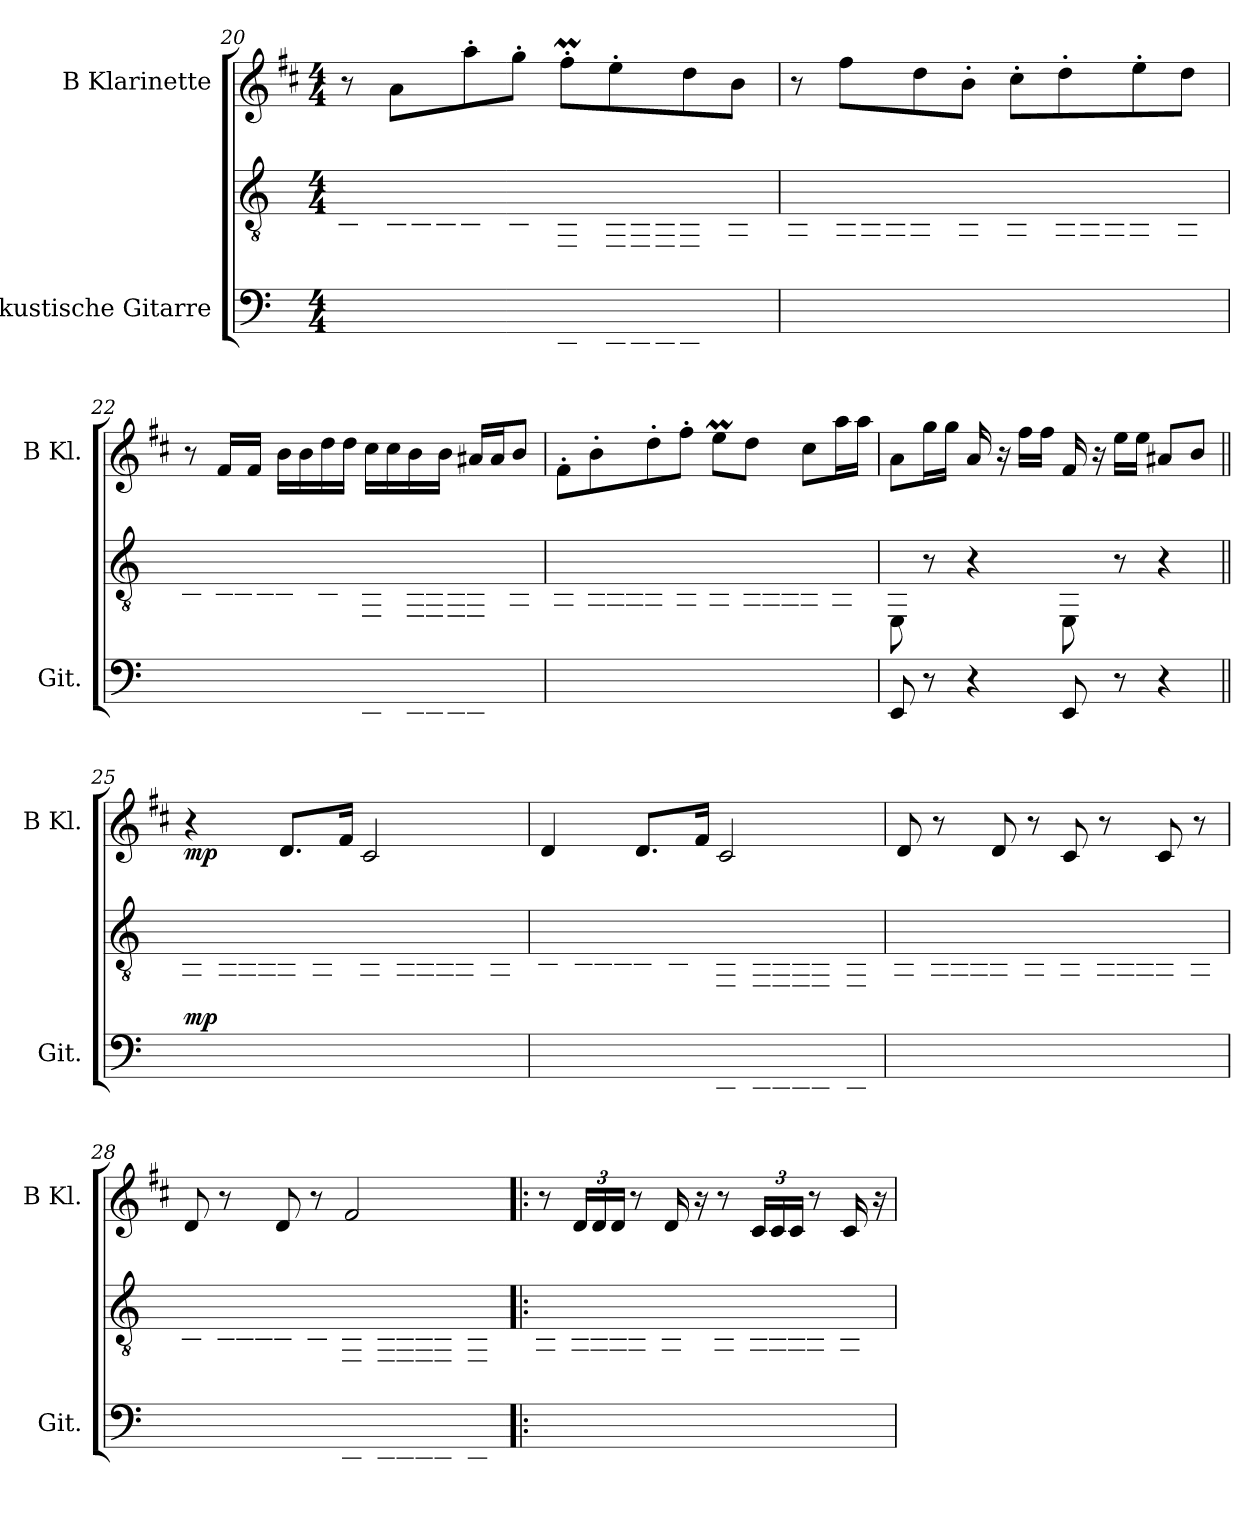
**kern	**kern	**dynam	**kern	**dynam
*part2	*part2	*part2	*part1	*part1
*staff3	*staff2	*staff2/3	*staff1	*staff1
*I"Akustische Gitarre	*	*	*I"B Klarinette	*
*I'Git.	*	*	*I'B Kl.	*
!!LO:LB:g=z
*	*clefGv2	*	*clefG2	*
*	*	*	*ITrd1c2	*
*k[]	*k[]	*	*k[]	*
*M4/4	*M4/4	*	*M4/4	*
=20	=20	=20	=20	=20
8C\ 8Eyy\ 8Gyy\ 8cyy\ 8eyy\L	8C\ 8E\yy 8G\yy 8c\yy 8e\yyL	.	8r	.
*Xbrackettup	*Xbrackettup	*	*	*
24C\ 24Eyy\ 24Gyy\ 24cyy\ 24eyy\L	24C\ 24E\yy 24G\yy 24c\yy 24e\yyL	.	8g\L	.
24C\ 24Eyy\ 24Gyy\ 24cyy\ 24eyy\	24C\ 24E\yy 24G\yy 24c\yy 24e\yy	.	.	.
24C\ 24Eyy\ 24Gyy\ 24cyy\ 24eyy\JJ	24C\ 24E\yy 24G\yy 24c\yy 24e\yyJJ	.	.	.
8C\ 8Eyy\ 8Gyy\ 8cyy\ 8eyy\L	8C\ 8E\yy 8G\yy 8c\yy 8e\yyL	.	8gg'\	.
8C\ 8Eyy\ 8Gyy\ 8cyy\ 8eyy\J	8C\ 8E\yy 8G\yy 8c\yy 8e\yyJ	.	8ff'\J	.
8EE\ 8BByy\ 8Eyy\ 8G#yy\ 8Byy\ 8eyy\L	8EE\ 8BB\yy 8E\yy 8G#X\yy 8B\yy 8e\yyL	.	8eem'\L	.
24EE\ 24BByy\ 24Eyy\ 24G#yy\ 24Byy\ 24eyy\L	24EE\ 24BB\yy 24E\yy 24G#\yy 24B\yy 24e\yyL	.	8dd'\	.
24EE\ 24BByy\ 24Eyy\ 24G#yy\ 24Byy\ 24eyy\	24EE\ 24BB\yy 24E\yy 24G#\yy 24B\yy 24e\yy	.	.	.
24EE\ 24BByy\ 24Eyy\ 24G#yy\ 24Byy\ 24eyy\JJ	24EE\ 24BB\yy 24E\yy 24G#\yy 24B\yy 24e\yyJJ	.	.	.
8EE\ 8BByy\ 8Eyy\ 8G#yy\ 8Byy\ 8eyy\L	8EE\ 8BB\yy 8E\yy 8G#\yy 8B\yy 8e\yyL	.	8cc\	.
8AA\ 8Eyy\ 8Ayy\ 8cyy\ 8eyy\J	8AA\ 8E\yy 8A\yy 8c\yy 8e\yyJ	.	8a\J	.
=21	=21	=21	=21	=21
8AA\ 8Eyy\ 8Ayy\ 8cyy\ 8eyy\L	8AA\ 8E\yy 8A\yy 8c\yy 8e\yyL	.	8r	.
24AA\ 24Eyy\ 24Ayy\ 24cyy\ 24eyy\L	24AA\ 24E\yy 24A\yy 24c\yy 24e\yyL	.	8ee\L	.
24AA\ 24Eyy\ 24Ayy\ 24cyy\ 24eyy\	24AA\ 24E\yy 24A\yy 24c\yy 24e\yy	.	.	.
24AA\ 24Eyy\ 24Ayy\ 24cyy\ 24eyy\JJ	24AA\ 24E\yy 24A\yy 24c\yy 24e\yyJJ	.	.	.
8AA\ 8Eyy\ 8Ayy\ 8cyy\ 8eyy\L	8AA\ 8E\yy 8A\yy 8c\yy 8e\yyL	.	8cc\	.
8AA\ 8Eyy\ 8Ayy\ 8cyy\ 8eyy\J	8AA\ 8E\yy 8A\yy 8c\yy 8e\yyJ	.	8a'\J	.
8GG\ 8BByy\ 8Dyy\ 8Gyy\ 8dyy\ 8gyy\L	8GG\ 8BB\yy 8D\yy 8G\yy 8d\yy 8g\yyL	.	8b'\L	.
24GG\ 24BByy\ 24Dyy\ 24Gyy\ 24dyy\ 24gyy\L	24GG\ 24BB\yy 24D\yy 24G\yy 24d\yy 24g\yyL	.	8cc'\	.
24GG\ 24BByy\ 24Dyy\ 24Gyy\ 24dyy\ 24gyy\	24GG\ 24BB\yy 24D\yy 24G\yy 24d\yy 24g\yy	.	.	.
24GG\ 24BByy\ 24Dyy\ 24Gyy\ 24dyy\ 24gyy\JJ	24GG\ 24BB\yy 24D\yy 24G\yy 24d\yy 24g\yyJJ	.	.	.
8GG\ 8BByy\ 8Dyy\ 8Gyy\ 8dyy\ 8gyy\L	8GG\ 8BB\yy 8D\yy 8G\yy 8d\yy 8g\yyL	.	8dd'\	.
8GG\ 8BByy\ 8Dyy\ 8Gyy\ 8dyy\ 8gyy\J	8GG\ 8BB\yy 8D\yy 8G\yy 8d\yy 8g\yyJ	.	8cc\J	.
!!LO:LB:g=z
=22	=22	=22	=22	=22
8C\ 8Eyy\ 8Gyy\ 8cyy\ 8eyy\L	8C\ 8E\yy 8G\yy 8c\yy 8e\yyL	.	8r	.
24C\ 24Eyy\ 24Gyy\ 24cyy\ 24eyy\L	24C\ 24E\yy 24G\yy 24c\yy 24e\yyL	.	16e/LL	.
24C\ 24Eyy\ 24Gyy\ 24cyy\ 24eyy\	24C\ 24E\yy 24G\yy 24c\yy 24e\yy	.	.	.
.	.	.	16e/JJ	.
24C\ 24Eyy\ 24Gyy\ 24cyy\ 24eyy\JJ	24C\ 24E\yy 24G\yy 24c\yy 24e\yyJJ	.	.	.
8C\ 8Eyy\ 8Gyy\ 8cyy\ 8eyy\L	8C\ 8E\yy 8G\yy 8c\yy 8e\yyL	.	16a\LL	.
.	.	.	16a\	.
8C\ 8Eyy\ 8Gyy\ 8cyy\ 8eyy\J	8C\ 8E\yy 8G\yy 8c\yy 8e\yyJ	.	16cc\	.
.	.	.	16cc\JJ	.
8EE\ 8BByy\ 8Eyy\ 8G#Xyy\ 8Byy\ 8eyy\L	8EE\ 8BB\yy 8E\yy 8G#X\yy 8B\yy 8e\yyL	.	16b\LL	.
.	.	.	16b\	.
24EE\ 24BByy\ 24Eyy\ 24G#yy\ 24Byy\ 24eyy\L	24EE\ 24BB\yy 24E\yy 24G#\yy 24B\yy 24e\yyL	.	16a\	.
24EE\ 24BByy\ 24Eyy\ 24G#yy\ 24Byy\ 24eyy\	24EE\ 24BB\yy 24E\yy 24G#\yy 24B\yy 24e\yy	.	.	.
.	.	.	16a\JJ	.
24EE\ 24BByy\ 24Eyy\ 24G#yy\ 24Byy\ 24eyy\JJ	24EE\ 24BB\yy 24E\yy 24G#\yy 24B\yy 24e\yyJJ	.	.	.
8EE\ 8BByy\ 8Eyy\ 8G#yy\ 8Byy\ 8eyy\L	8EE\ 8BB\yy 8E\yy 8G#\yy 8B\yy 8e\yyL	.	16g#X/LL	.
.	.	.	16g#/J	.
8AA\ 8Eyy\ 8Ayy\ 8cyy\ 8eyy\J	8AA\ 8E\yy 8A\yy 8c\yy 8e\yyJ	.	8a/J	.
=23	=23	=23	=23	=23
8AA\ 8Eyy\ 8Ayy\ 8cyy\ 8eyy\L	8AA\ 8E\yy 8A\yy 8c\yy 8e\yyL	.	8e'\L	.
24AA\ 24Eyy\ 24Ayy\ 24cyy\ 24eyy\L	24AA\ 24E\yy 24A\yy 24c\yy 24e\yyL	.	8a'\	.
24AA\ 24Eyy\ 24Ayy\ 24cyy\ 24eyy\	24AA\ 24E\yy 24A\yy 24c\yy 24e\yy	.	.	.
24AA\ 24Eyy\ 24Ayy\ 24cyy\ 24eyy\JJ	24AA\ 24E\yy 24A\yy 24c\yy 24e\yyJJ	.	.	.
8AA\ 8Eyy\ 8Ayy\ 8cyy\ 8eyy\L	8AA\ 8E\yy 8A\yy 8c\yy 8e\yyL	.	8cc'\	.
8AA\ 8Eyy\ 8Ayy\ 8cyy\ 8eyy\J	8AA\ 8E\yy 8A\yy 8c\yy 8e\yyJ	.	8ee'\J	.
8GG\ 8BByy\ 8Dyy\ 8Gyy\ 8dyy\ 8gyy\L	8GG\ 8BB\yy 8D\yy 8G\yy 8d\yy 8g\yyL	.	8ddM\L	.
24GG\ 24BByy\ 24Dyy\ 24Gyy\ 24dyy\ 24gyy\L	24GG\ 24BB\yy 24D\yy 24G\yy 24d\yy 24g\yyL	.	8cc\J	.
24GG\ 24BByy\ 24Dyy\ 24Gyy\ 24dyy\ 24gyy\	24GG\ 24BB\yy 24D\yy 24G\yy 24d\yy 24g\yy	.	.	.
24GG\ 24BByy\ 24Dyy\ 24Gyy\ 24dyy\ 24gyy\JJ	24GG\ 24BB\yy 24D\yy 24G\yy 24d\yy 24g\yyJJ	.	.	.
8GG\ 8BByy\ 8Dyy\ 8Gyy\ 8dyy\ 8gyy\L	8GG\ 8BB\yy 8D\yy 8G\yy 8d\yy 8g\yyL	.	8b\L	.
8GG\ 8BByy\ 8Dyy\ 8Gyy\ 8dyy\ 8gyy\J	8GG\ 8BB\yy 8D\yy 8G\yy 8d\yy 8g\yyJ	.	16gg\L	.
.	.	.	16gg\JJ	.
!!LO:PB:g=z
=24	=24	=24	=24	=24
8EE 8Cyy 8Eyy 8Gyy 8cyy 8eyy	8EE\ 8C\yy 8E\yy 8G\yy 8c\yy 8e\yy	.	8g\L	.
8r	8r	.	16ff\L	.
.	.	.	16ff\JJ	.
4r	4r	.	16g/	.
.	.	.	16r	.
.	.	.	16ee\LL	.
.	.	.	16ee\JJ	.
8EE 8AAyy 8Dyy 8Byy 8eyy 8g#yy	8EE\ 8AA\yy 8D\yy 8B\yy 8e\yy 8g#X\yy	.	16e/	.
.	.	.	16r	.
8r	8r	.	16dd\LL	.
.	.	.	16dd\JJ	.
4r	4r	.	8g#X/L	.
.	.	.	8a/J	.
=25||	=25||	=25||	=25||	=25||
!	!	!LO:DY:b	!	!LO:DY:b
8AA\ 8Eyy\ 8Ayy\ 8cyy\ 8eyy\L	8AA\ 8E\yy 8A\yy 8c\yy 8e\yyL	mp	4r	mp
24AA\ 24Eyy\ 24Ayy\ 24cyy\ 24eyy\L	24AA\ 24E\yy 24A\yy 24c\yy 24e\yyL	.	.	.
24AA\ 24Eyy\ 24Ayy\ 24cyy\ 24eyy\	24AA\ 24E\yy 24A\yy 24c\yy 24e\yy	.	.	.
24AA\ 24Eyy\ 24Ayy\ 24cyy\ 24eyy\JJ	24AA\ 24E\yy 24A\yy 24c\yy 24e\yyJJ	.	.	.
8AA\ 8Eyy\ 8Ayy\ 8cyy\ 8eyy\L	8AA\ 8E\yy 8A\yy 8c\yy 8e\yyL	.	8.c/L	.
8AA\ 8Eyy\ 8Ayy\ 8cyy\ 8eyy\J	8AA\ 8E\yy 8A\yy 8c\yy 8e\yyJ	.	.	.
.	.	.	16e/Jk	.
8GG\ 8BByy\ 8Dyy\ 8Gyy\ 8dyy\ 8gyy\L	8GG\ 8BB\yy 8D\yy 8G\yy 8d\yy 8g\yyL	.	2B/	.
24GG\ 24BByy\ 24Dyy\ 24Gyy\ 24dyy\ 24gyy\L	24GG\ 24BB\yy 24D\yy 24G\yy 24d\yy 24g\yyL	.	.	.
24GG\ 24BByy\ 24Dyy\ 24Gyy\ 24dyy\ 24gyy\	24GG\ 24BB\yy 24D\yy 24G\yy 24d\yy 24g\yy	.	.	.
24GG\ 24BByy\ 24Dyy\ 24Gyy\ 24dyy\ 24gyy\JJ	24GG\ 24BB\yy 24D\yy 24G\yy 24d\yy 24g\yyJJ	.	.	.
8GG\ 8BByy\ 8Dyy\ 8Gyy\ 8dyy\ 8gyy\L	8GG\ 8BB\yy 8D\yy 8G\yy 8d\yy 8g\yyL	.	.	.
8GG\ 8BByy\ 8Dyy\ 8Gyy\ 8dyy\ 8gyy\J	8GG\ 8BB\yy 8D\yy 8G\yy 8d\yy 8g\yyJ	.	.	.
!!LO:LB:g=z
=26	=26	=26	=26	=26
8C\ 8Eyy\ 8Gyy\ 8cyy\ 8eyy\L	8C\ 8E\yy 8G\yy 8c\yy 8e\yyL	.	4c/	.
24C\ 24Eyy\ 24Gyy\ 24cyy\ 24eyy\L	24C\ 24E\yy 24G\yy 24c\yy 24e\yyL	.	.	.
24C\ 24Eyy\ 24Gyy\ 24cyy\ 24eyy\	24C\ 24E\yy 24G\yy 24c\yy 24e\yy	.	.	.
24C\ 24Eyy\ 24Gyy\ 24cyy\ 24eyy\JJ	24C\ 24E\yy 24G\yy 24c\yy 24e\yyJJ	.	.	.
8C\ 8Eyy\ 8Gyy\ 8cyy\ 8eyy\L	8C\ 8E\yy 8G\yy 8c\yy 8e\yyL	.	8.c/L	.
8C\ 8Eyy\ 8Gyy\ 8cyy\ 8eyy\J	8C\ 8E\yy 8G\yy 8c\yy 8e\yyJ	.	.	.
.	.	.	16e/Jk	.
8EE\ 8BByy\ 8Eyy\ 8G#Xyy\ 8Byy\ 8eyy\L	8EE\ 8BB\yy 8E\yy 8G#X\yy 8B\yy 8e\yyL	.	2B/	.
24EE\ 24BByy\ 24Eyy\ 24G#yy\ 24Byy\ 24eyy\L	24EE\ 24BB\yy 24E\yy 24G#\yy 24B\yy 24e\yyL	.	.	.
24EE\ 24BByy\ 24Eyy\ 24G#yy\ 24Byy\ 24eyy\	24EE\ 24BB\yy 24E\yy 24G#\yy 24B\yy 24e\yy	.	.	.
24EE\ 24BByy\ 24Eyy\ 24G#yy\ 24Byy\ 24eyy\JJ	24EE\ 24BB\yy 24E\yy 24G#\yy 24B\yy 24e\yyJJ	.	.	.
8EE\ 8BByy\ 8Eyy\ 8G#yy\ 8Byy\ 8eyy\L	8EE\ 8BB\yy 8E\yy 8G#\yy 8B\yy 8e\yyL	.	.	.
8EE\ 8BByy\ 8Eyy\ 8G#yy\ 8Byy\ 8eyy\J	8EE\ 8BB\yy 8E\yy 8G#\yy 8B\yy 8e\yyJ	.	.	.
=27	=27	=27	=27	=27
8AA\ 8Eyy\ 8Ayy\ 8cyy\ 8eyy\L	8AA\ 8E\yy 8A\yy 8c\yy 8e\yyL	.	8c/	.
24AA\ 24Eyy\ 24Ayy\ 24cyy\ 24eyy\L	24AA\ 24E\yy 24A\yy 24c\yy 24e\yyL	.	8r	.
24AA\ 24Eyy\ 24Ayy\ 24cyy\ 24eyy\	24AA\ 24E\yy 24A\yy 24c\yy 24e\yy	.	.	.
24AA\ 24Eyy\ 24Ayy\ 24cyy\ 24eyy\JJ	24AA\ 24E\yy 24A\yy 24c\yy 24e\yyJJ	.	.	.
8AA\ 8Eyy\ 8Ayy\ 8cyy\ 8eyy\L	8AA\ 8E\yy 8A\yy 8c\yy 8e\yyL	.	8c/	.
8AA\ 8Eyy\ 8Ayy\ 8cyy\ 8eyy\J	8AA\ 8E\yy 8A\yy 8c\yy 8e\yyJ	.	8r	.
8GG\ 8BByy\ 8Dyy\ 8Gyy\ 8dyy\ 8gyy\L	8GG\ 8BB\yy 8D\yy 8G\yy 8d\yy 8g\yyL	.	8B/	.
24GG\ 24BByy\ 24Dyy\ 24Gyy\ 24dyy\ 24gyy\L	24GG\ 24BB\yy 24D\yy 24G\yy 24d\yy 24g\yyL	.	8r	.
24GG\ 24BByy\ 24Dyy\ 24Gyy\ 24dyy\ 24gyy\	24GG\ 24BB\yy 24D\yy 24G\yy 24d\yy 24g\yy	.	.	.
24GG\ 24BByy\ 24Dyy\ 24Gyy\ 24dyy\ 24gyy\JJ	24GG\ 24BB\yy 24D\yy 24G\yy 24d\yy 24g\yyJJ	.	.	.
8GG\ 8BByy\ 8Dyy\ 8Gyy\ 8dyy\ 8gyy\L	8GG\ 8BB\yy 8D\yy 8G\yy 8d\yy 8g\yyL	.	8B/	.
8GG\ 8BByy\ 8Dyy\ 8Gyy\ 8dyy\ 8gyy\J	8GG\ 8BB\yy 8D\yy 8G\yy 8d\yy 8g\yyJ	.	8r	.
!!LO:LB:g=z
=28	=28	=28	=28	=28
8C\ 8Eyy\ 8Gyy\ 8cyy\ 8eyy\L	8C\ 8E\yy 8G\yy 8c\yy 8e\yyL	.	8c/	.
24C\ 24Eyy\ 24Gyy\ 24cyy\ 24eyy\L	24C\ 24E\yy 24G\yy 24c\yy 24e\yyL	.	8r	.
24C\ 24Eyy\ 24Gyy\ 24cyy\ 24eyy\	24C\ 24E\yy 24G\yy 24c\yy 24e\yy	.	.	.
24C\ 24Eyy\ 24Gyy\ 24cyy\ 24eyy\JJ	24C\ 24E\yy 24G\yy 24c\yy 24e\yyJJ	.	.	.
8C\ 8Eyy\ 8Gyy\ 8cyy\ 8eyy\L	8C\ 8E\yy 8G\yy 8c\yy 8e\yyL	.	8c/	.
8C\ 8Eyy\ 8Gyy\ 8cyy\ 8eyy\J	8C\ 8E\yy 8G\yy 8c\yy 8e\yyJ	.	8r	.
8EE\ 8BByy\ 8Eyy\ 8G#Xyy\ 8Byy\ 8eyy\L	8EE\ 8BB\yy 8E\yy 8G#X\yy 8B\yy 8e\yyL	.	2e/	.
24EE\ 24BByy\ 24Eyy\ 24G#yy\ 24Byy\ 24eyy\L	24EE\ 24BB\yy 24E\yy 24G#\yy 24B\yy 24e\yyL	.	.	.
24EE\ 24BByy\ 24Eyy\ 24G#yy\ 24Byy\ 24eyy\	24EE\ 24BB\yy 24E\yy 24G#\yy 24B\yy 24e\yy	.	.	.
24EE\ 24BByy\ 24Eyy\ 24G#yy\ 24Byy\ 24eyy\JJ	24EE\ 24BB\yy 24E\yy 24G#\yy 24B\yy 24e\yyJJ	.	.	.
8EE\ 8BByy\ 8Eyy\ 8G#yy\ 8Byy\ 8eyy\L	8EE\ 8BB\yy 8E\yy 8G#\yy 8B\yy 8e\yyL	.	.	.
8EE\ 8BByy\ 8Eyy\ 8G#yy\ 8Byy\ 8eyy\J	8EE\ 8BB\yy 8E\yy 8G#\yy 8B\yy 8e\yyJ	.	.	.
=29!|:	=29!|:	=29!|:	=29!|:	=29!|:
8AA\ 8Eyy\ 8Ayy\ 8cyy\ 8eyy\L	8AA\ 8E\yy 8A\yy 8c\yy 8e\yyL	.	8r	.
*	*	*	*Xbrackettup	*
24AA\ 24Eyy\ 24Ayy\ 24cyy\ 24eyy\L	24AA\ 24E\yy 24A\yy 24c\yy 24e\yyL	.	24c/LL	.
24AA\ 24Eyy\ 24Ayy\ 24cyy\ 24eyy\	24AA\ 24E\yy 24A\yy 24c\yy 24e\yy	.	24c/	.
24AA\ 24Eyy\ 24Ayy\ 24cyy\ 24eyy\JJ	24AA\ 24E\yy 24A\yy 24c\yy 24e\yyJJ	.	24c/JJ	.
8AA\ 8Eyy\ 8Ayy\ 8cyy\ 8eyy\L	8AA\ 8E\yy 8A\yy 8c\yy 8e\yyL	.	8r	.
8AA\ 8Eyy\ 8Ayy\ 8cyy\ 8eyy\J	8AA\ 8E\yy 8A\yy 8c\yy 8e\yyJ	.	16c/	.
.	.	.	16r	.
8GG\ 8BByy\ 8Dyy\ 8Gyy\ 8dyy\ 8gyy\L	8GG\ 8BB\yy 8D\yy 8G\yy 8d\yy 8g\yyL	.	8r	.
24GG\ 24BByy\ 24Dyy\ 24Gyy\ 24dyy\ 24gyy\L	24GG\ 24BB\yy 24D\yy 24G\yy 24d\yy 24g\yyL	.	24B/LL	.
24GG\ 24BByy\ 24Dyy\ 24Gyy\ 24dyy\ 24gyy\	24GG\ 24BB\yy 24D\yy 24G\yy 24d\yy 24g\yy	.	24B/	.
24GG\ 24BByy\ 24Dyy\ 24Gyy\ 24dyy\ 24gyy\JJ	24GG\ 24BB\yy 24D\yy 24G\yy 24d\yy 24g\yyJJ	.	24B/JJ	.
8GG\ 8BByy\ 8Dyy\ 8Gyy\ 8dyy\ 8gyy\L	8GG\ 8BB\yy 8D\yy 8G\yy 8d\yy 8g\yyL	.	8r	.
8GG\ 8BByy\ 8Dyy\ 8Gyy\ 8dyy\ 8gyy\J	8GG\ 8BB\yy 8D\yy 8G\yy 8d\yy 8g\yyJ	.	16B/	.
.	.	.	16r	.
=	=	=	=	=
*-	*-	*-	*-	*-
